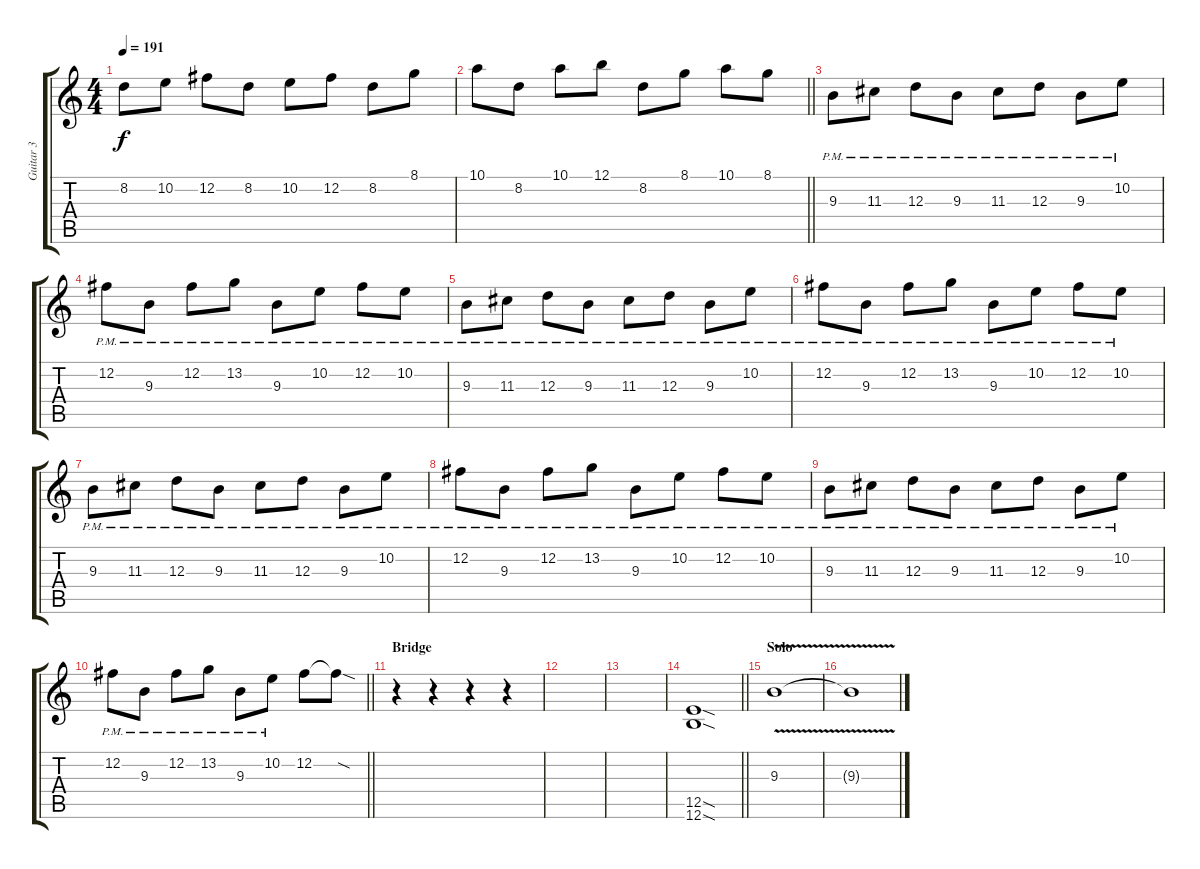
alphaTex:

\track ("Guitar 3" "Guitar 3") {instrument distortionguitar}
\staff {score tabs}
\tuning (B3 Gb3 D3 A2 E2 B1) {hide}
\ts (4 4)
\tempo 191
\clef g2
\ks c
8.2.8{dy f} 10.2.8 12.2.8 8.2.8 10.2.8 12.2.8 8.2.8 8.1.8 |
\barLineRight lightlight
10.1.8 8.2.8 10.1.8 12.1.8 8.2.8 8.1.8 10.1.8 8.1.8 |
\section ("" "")
9.3{pm}.8 11.3{pm}.8 12.3{pm}.8 9.3{pm}.8 11.3{pm}.8 12.3{pm}.8 9.3{pm}.8 10.2{pm}.8 |
12.2{pm}.8 9.3{pm}.8 12.2{pm}.8 13.2{pm}.8 9.3{pm}.8 10.2{pm}.8 12.2{pm}.8 10.2{pm}.8 |
9.3{pm}.8 11.3{pm}.8 12.3{pm}.8 9.3{pm}.8 11.3{pm}.8 12.3{pm}.8 9.3{pm}.8 10.2{pm}.8 |
12.2{pm}.8 9.3{pm}.8 12.2{pm}.8 13.2{pm}.8 9.3{pm}.8 10.2{pm}.8 12.2{pm}.8 10.2{pm}.8 |
9.3{pm}.8 11.3{pm}.8 12.3{pm}.8 9.3{pm}.8 11.3{pm}.8 12.3{pm}.8 9.3{pm}.8 10.2{pm}.8 |
12.2{pm}.8 9.3{pm}.8 12.2{pm}.8 13.2{pm}.8 9.3{pm}.8 10.2{pm}.8 12.2{pm}.8 10.2{pm}.8 |
9.3{pm}.8 11.3{pm}.8 12.3{pm}.8 9.3{pm}.8 11.3{pm}.8 12.3{pm}.8 9.3{pm}.8 10.2{pm}.8 |
\barLineRight lightlight
12.2{pm}.8 9.3{pm}.8 12.2{pm}.8 13.2{pm}.8 9.3{pm}.8 10.2{pm}.8 12.2.8 12.2{sod t}.8 |
\section ("" "Bridge")
r.4 r.4 r.4 r.4 |
|
|
\barLineRight lightlight
(12.5{sod} 12.6{sod}).1 |
\section ("" "Solo")
9.3{v}.1{volume 16 balance 8} |
9.3{t}.1
